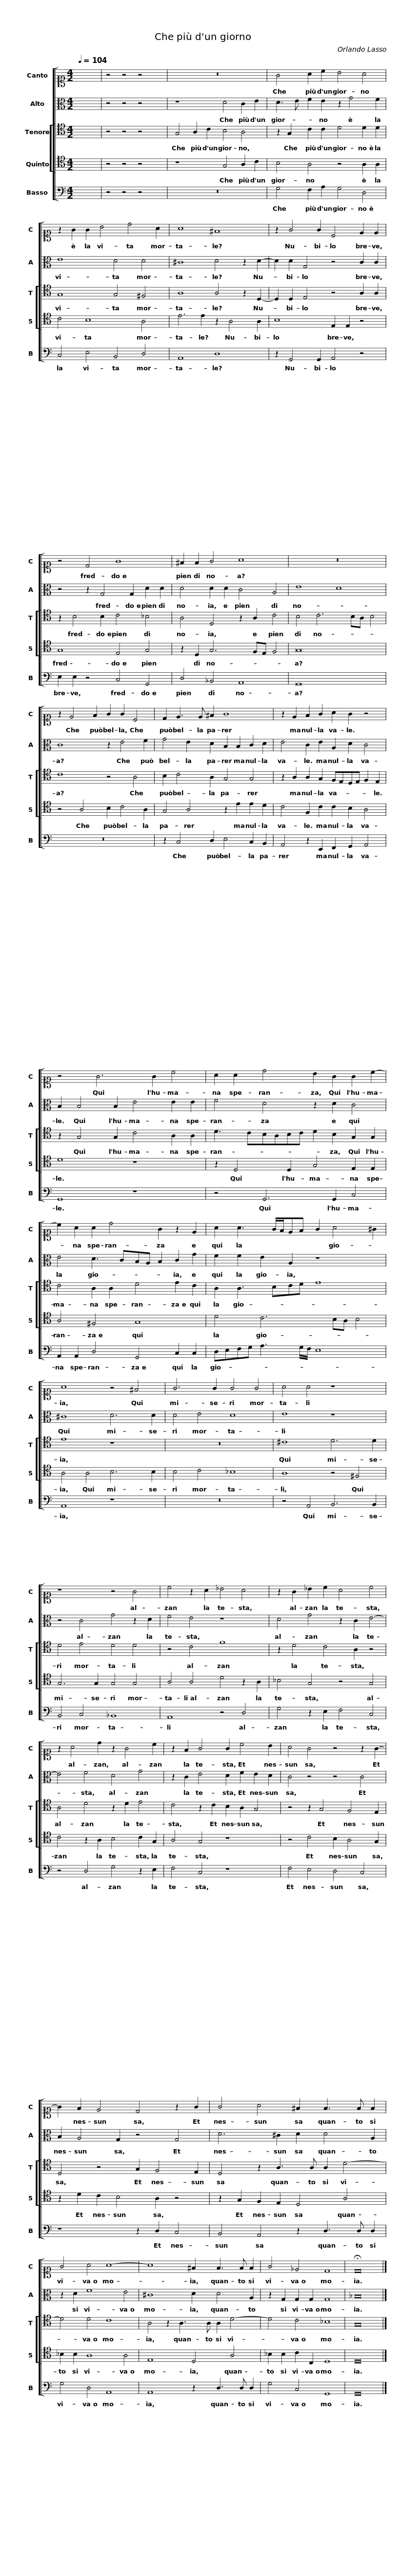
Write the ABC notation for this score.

X:1
%%score [ 1 2 [ 3 4 ] 5 ]
L:1/8
Q:1/4=104
M:4/2
I:linebreak $
K:C
V:1 alto1
V:2 alto
V:3 tenor
V:4 tenor
V:5 bass
V:1
 x16 | z4 z4 z4 x4 | z16 | G4 A2 c2 B4 A4 | z2 G2 G2 B4 d4 A2 |$ %5
 A8 ^F8 | z2 G4 G2 C4 E2 E2 | z4 D4 G8 | ^F2 F2 G4 A8 |$ z16 | %10
 z2 E4 F2 G2 G2 C4 | D2 E3 E ^F2 G8 | z2 E2 F2 G2 A2 G2 z4 |$ z4 G6 G2 c4 | A2 A2 d4 B2 G2 G2 c2- | %15
 c2 A2 A2 d4 G2 z2 E2 |$ A2 A3 G/F/EF G2 A4 ^G2 | A8 z4 ^F4 | G6 G2 G4 G4 | A4 A4 z8 |$ %20
 z8 z4 G4 | c4 z2 A2 _B4 A4 | z2 G2 _B2 c2 A4 c4 | z2 A4 d2 z2 G4 c2 |$ z2 F2 G4 G2 c4 B2 | %25
 A4 G4 z4 z2 G2- | G2 F2 E4 D4 z2 G2 | G4 A4 ^F2 F3 F F2 |$ G4 A4 A8- | A8 ^F2 F3 F F2 | %30
 G4 _E4 D8 | !fermata!D16 |] %32
V:2
 x16 | z4 z4 z4 x4 | z8 D4 C2 E2 | D3 E F2 E2 z2 G4 F2 | E8 D4 D4 |$ %5
 ^C8 D4 z2 D2- | D2 D2 G,4 z4 C2 C2 | z4 z2 G,4 G,2 D2 D2 | D4 D2 D2 C4 A,4 |$ E8 D8 | %10
 C8 z2 E4 F2 | G4 E2 D2 B,2 B,2 C2 D2 | E4 C2 E2 A,2 D2 C4 |$ B,2 B,4 B,2 E4 E2 E2 | F4 D4 z2 D2 C4 | %15
 E4 D3 CB,A, B,2 C2 G2 |$ F2 F2 E2 A,2 z8 | ^C8 D6 D2 | D4 E4 D8 | E8 z8 |$ %20
 z4 C4 G4 z2 D2 | F4 E4 z8 | D4 G4 z2 C2 E4- | E4 F4 D4 G4 |$ z2 C2 E4 D2 F2 E2 D2 | %25
 C4 z4 z4 C4 | B,2 A,4 G,2 z4 G,4 | D6 ^C2 D2 D4 A,2 |$ z2 D2 F8 E4 | ^C8 D2 D4 A,2 | %30
 z2 G,2 G,2 G,2 G,8 | _B,16 |] %32
V:3
 x16 | z4 z4 z4 x4 | G,4 A,2 C2 B,4 A,4 | z2 G,2 C2 C2 D4 D2 D2 | G,8 G,4 ^F,4 |$ %5
 A,8 A,4 z2 D,2- | D,2 D,2 E,4 z4 A,2 A,2 | z2 B,4 B,2 C4 _B,4 | A,4 D,4 z2 A,2 C4 |$ B,4 C6 B,A, B,4 | %10
 C8 z4 A,4 | B,2 C4 A,2 G,4 G,4 | z2 A,2 A,2 G,2 F,E,D,E, F,2 E,2 |$ z2 G,4 G,2 C4 A,2 A,2 | D3 CB,A,B,C D2 B,2 G,2 G,2 | %15
 C4 A,2 A,2 D4 E2 C2 |$ A,2 A,3 B,CD E8 | E8 z8 | z16 | ^C8 D6 D2 |$ %20
 D4 E4 D4 D4 | z4 C4 F8 | z2 D4 C4 A,2 z4 | A,4 D4 z2 D2 E4 |$ C4 z2 C2 B,2 A,2 G,4 | %25
 z4 z2 G,4 F,4 E,2 | D,4 z4 G,2 F,4 E,2 | D,4 z2 A,3 A, A,2 D4- |$ D4 D4 C8 | A,4 z2 A,3 A, A,2 D4- | %30
 D4 C4 _B,8 | G,16 |] %32
V:4
 x16 | z4 z4 z4 x4 | z8 G,4 A,2 C2 | B,4 A,4 z4 A,2 A,2 | C4 B,8 A,4 |$ %5
 E6 E2 z2 A,4 A,2 | B,8 E,2 E,2 z4 | G,8 E,4 G,4 | z2 D,2 G,6 F,E, F,4 |$ G,16 | %10
 z4 A,4 B,2 C4 A,2 | G,4 A,4 z2 E2 E2 D2 | C4 F,2 C2 C2 B,2 A,4 |$ D8 z8 | z2 D,4 D,2 G,4 E,2 E,2 | %15
 A,4 ^F,4 G,8 |$ D4 C6 B,A, B,4 | A,4 A,4 B,6 B,2 | B,4 C4 _B,8 | A,8 z4 ^F,4 |$ %20
 G,6 G,2 G,4 G,4 | A,4 A,4 D4 z2 A,2 | _B,4 G,4 z4 G,4 | C4 z2 A,2 B,4 C2 G,2 |$ A,4 G,4 z8 | %25
 z4 C4 B,2 A,4 G,2 | z2 D2 C2 B,4 A,2 z4 | z2 G,2 F,2 E,2 D,4 A,4 |$ _B,2 B,2 A,8 A,4 | E,8 D,4 A,4 | %30
 _B,2 B,2 C2 C,2 D,8 | D,16 |] %32
V:5
 x16 | z4 z4 z4 x4 | z16 | G,4 F,2 A,2 G,4 D,4 | C,4 E,4 B,,4 D,4 |$ %5
 A,,8 D,8 | z2 G,,4 G,,2 A,,4 z4 | E,2 E,2 z4 C,4 G,,4 | D,4 _B,,4 A,,8 |$ G,,16 | %10
 z16 | z2 C,4 D,2 E,4 C,2 B,,2 | A,,4 z2 E,,2 F,,2 G,,2 A,,4 |$ G,,8 z8 | z4 G,,6 G,,2 C,4 | %15
 A,,2 A,,2 D,4 G,,4 C,2 C,2 |$ D,E,F,G, A,3 G,/F,/ E,8 | A,,8 z8 | z16 | z4 A,,4 B,,6 B,,2 |$ %20
 B,,4 C,4 _B,,8 | A,,8 z4 D,4 | G,4 z2 E,2 F,4 C,4 | z4 D,4 G,4 z2 E,2 |$ F,4 C,4 z8 | %25
 F,4 E,4 D,4 C,4 | z8 z2 D,2 C,4 | B,,4 A,,4 z2 D,3 D, D,2 |$ G,4 D,4 A,,8 | A,,8 z2 D,3 D, D,2 | %30
 G,4 C,4 G,,8 | G,,16 |] %32
